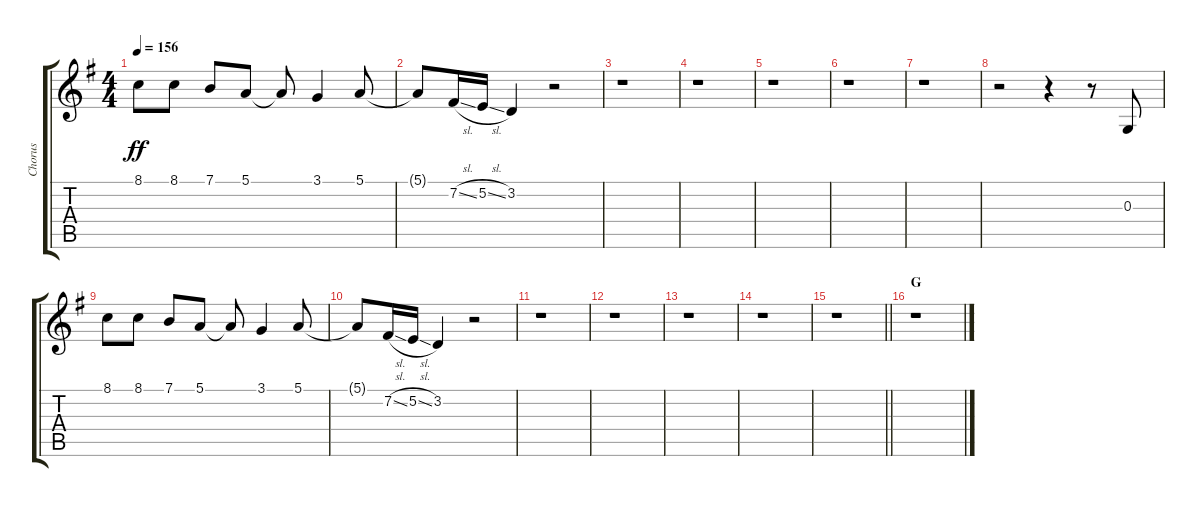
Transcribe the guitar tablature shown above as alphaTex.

\track ("Chorus" "Chorus") {instrument voiceoohs}
\staff {score tabs}
\tuning (E4 B3 G3 D3 A2 E2) {hide}
\ts (4 4)
\tempo 156
\clef g2
\ks g
8.1.8{dy ff} 8.1.8 7.1.8 5.1.8 5.1{t}.8 3.1.4 5.1.8 |
5.1{t}.8 7.2{sl}.16 5.2{sl}.16 3.2.4 r.2 |
r.1 |
r.1 |
r.1 |
r.1 |
r.1 |
r.2 r.4 r.8 0.3.8 |
8.1.8 8.1.8 7.1.8 5.1.8 5.1{t}.8 3.1.4 5.1.8 |
5.1{t}.8 7.2{sl}.16 5.2{sl}.16 3.2.4 r.2 |
r.1 |
r.1 |
r.1 |
r.1 |
\barLineRight lightlight
r.1 |
\section ("" "G")
r.1
